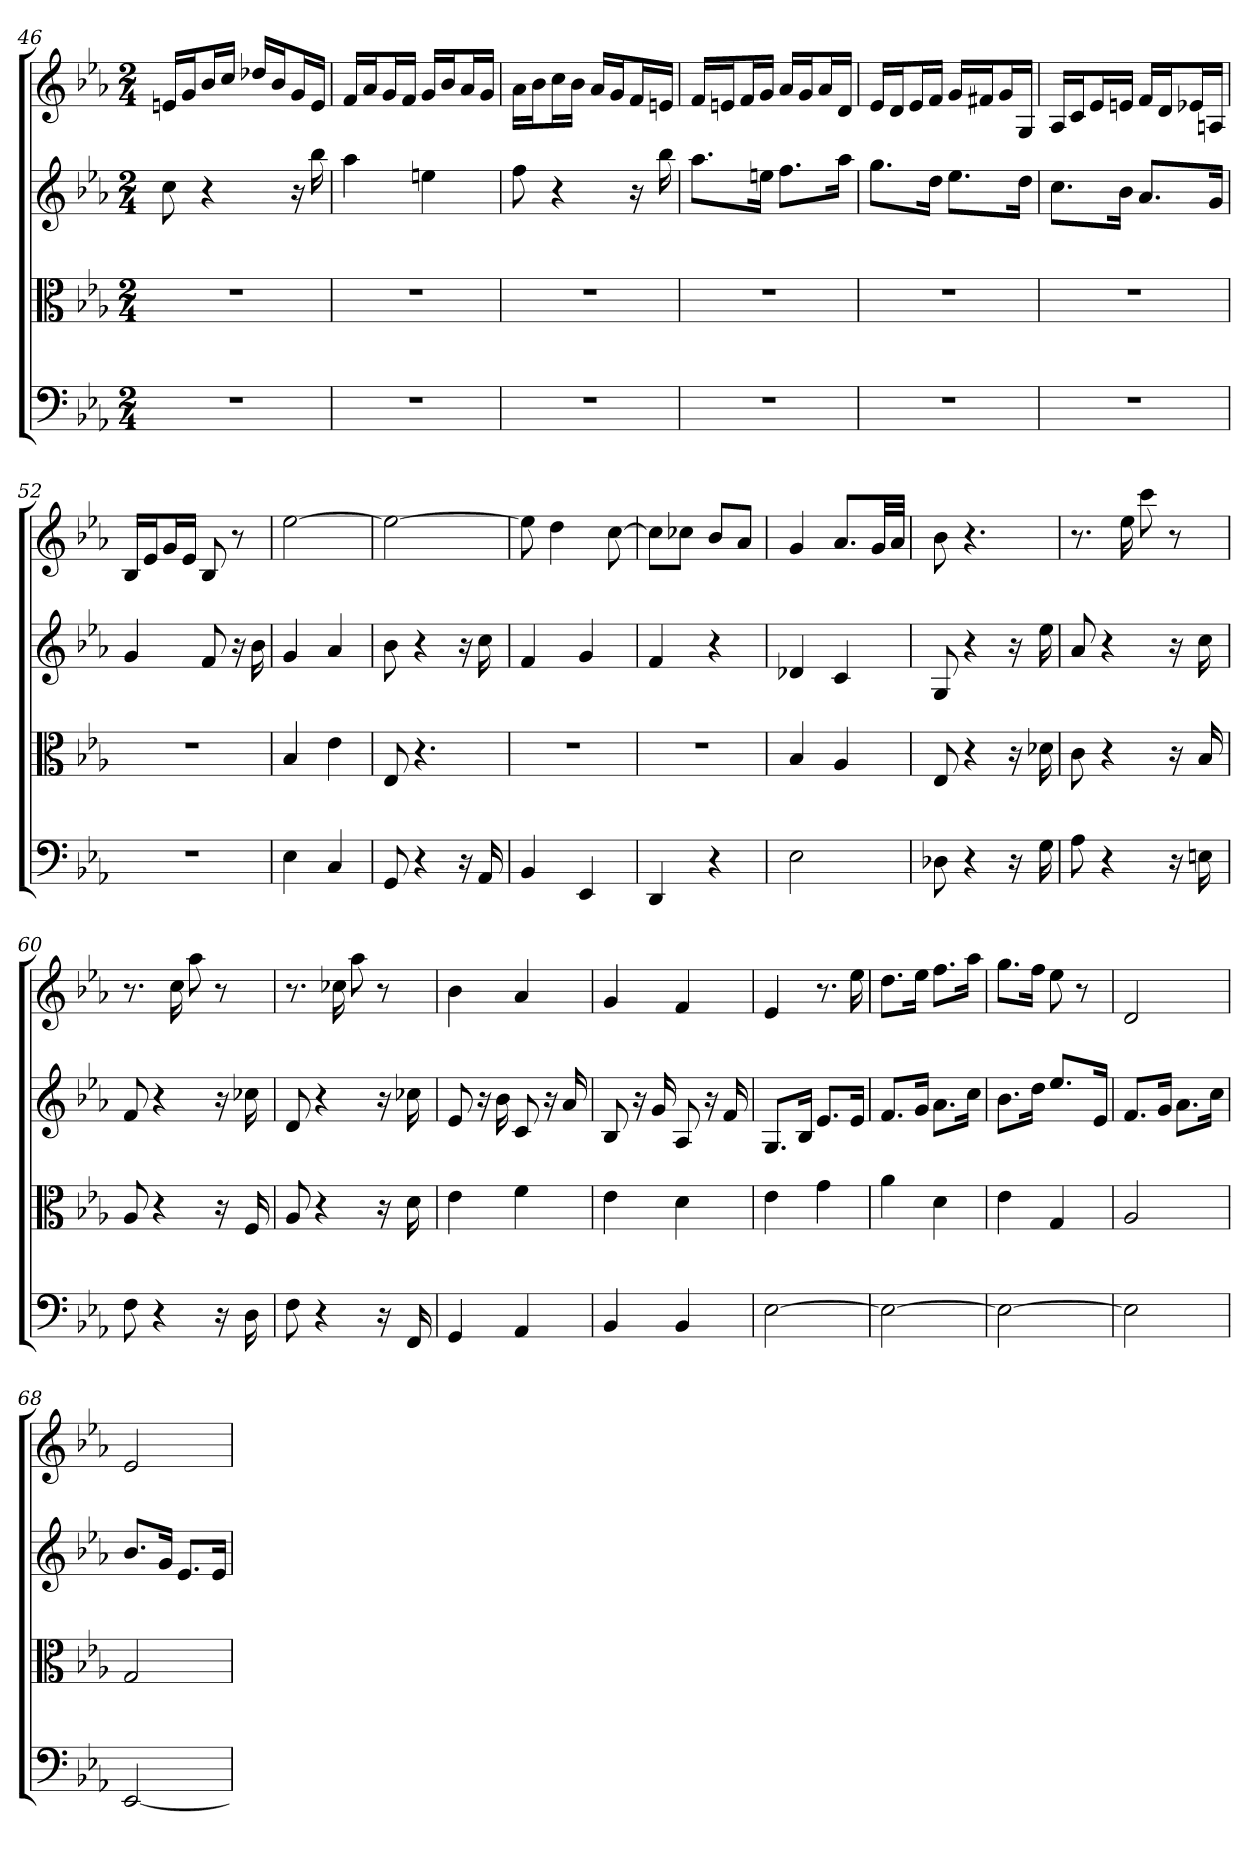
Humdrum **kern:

**kern	**kern	**kern	**kern
*part4	*part3	*part2	*part1
*staff4	*staff3	*staff2	*staff1
*clefF4	*clefC3	*	*
*k[b-e-a-]	*k[b-e-a-]	*k[b-e-a-]	*k[b-e-a-]
*E-:	*E-:	*E-:	*E-:
*M2/4	*M2/4	*M2/4	*M2/4
=46	=46	=46	=46
2r	2r	8cc	16enLL
.	.	.	16gJ
.	.	4r	16b-L
.	.	.	16ccJJ
.	.	.	16dd-XLL
.	.	.	16b-J
.	.	16r	16gL
.	.	16bb-	16eJJ
=47	=47	=47	=47
2r	2r	4aa-	16fLL
.	.	.	16a-J
.	.	.	16gL
.	.	.	16fJJ
.	.	4een	16gLL
.	.	.	16b-J
.	.	.	16a-L
.	.	.	16gJJ
=48	=48	=48	=48
2r	2r	8ff	16a-LL
.	.	.	16b-J
.	.	4r	16ccL
.	.	.	16b-JJ
.	.	.	16a-LL
.	.	.	16gJ
.	.	16r	16fL
.	.	16bb-	16enJJ
=49	=49	=49	=49
2r	2r	8.aa-L	16fLL
.	.	.	16enJ
.	.	.	16fL
.	.	16eenJk	16gJJ
.	.	8.ffL	16a-LL
.	.	.	16gJ
.	.	.	16a-L
.	.	16aa-Jk	16dJJ
=50	=50	=50	=50
2r	2r	8.ggL	16e-LL
.	.	.	16dJ
.	.	.	16e-L
.	.	16ddJk	16fJJ
.	.	8.ee-L	16gLL
.	.	.	16f#XJ
.	.	.	16gL
.	.	16ddJk	16GJJ
=51	=51	=51	=51
2r	2r	8.ccL	16A-LL
.	.	.	16cJ
.	.	.	16e-L
.	.	16b-Jk	16enJJ
.	.	8.a-L	16fLL
.	.	.	16dJ
.	.	.	16e-XL
.	.	16gJk	16AnJJ
=52	=52	=52	=52
2r	2r	4g	16B-LL
.	.	.	16e-J
.	.	.	16gL
.	.	.	16e-JJ
.	.	8f	8B-
.	.	16r	8r
.	.	16b-	.
=53	=53	=53	=53
4E-	4B-	4g	[2ee-
4C	4e-	4a-	.
=54	=54	=54	=54
8GG	8E-	8b-	2ee-_
4r	4.r	4r	.
16r	.	16r	.
16AA-	.	16cc	.
=55	=55	=55	=55
4BB-	2r	4f	8ee-]
.	.	.	4dd
4EE-	.	4g	.
.	.	.	[8cc
=56	=56	=56	=56
4DD	2r	4f	8ccL]
.	.	.	8cc-XJ
4r	.	4r	8b-L
.	.	.	8a-J
=57	=57	=57	=57
2E-	4B-	4d-X	4g
.	4A-	4c	8.a-L
.	.	.	32gLL
.	.	.	32a-JJJ
=58	=58	=58	=58
8D-X	8E-	8G	8b-
4r	4r	4r	4.r
16r	16r	16r	.
16G	16d-X	16ee-	.
=59	=59	=59	=59
8A-	8c	8a-	8.r
4r	4r	4r	.
.	.	.	16ee-
.	.	.	8ccc
16r	16r	16r	8r
16En	16B-	16cc	.
=60	=60	=60	=60
8F	8A-	8f	8.r
4r	4r	4r	.
.	.	.	16cc
.	.	.	8aa-
16r	16r	16r	8r
16D	16F	16cc-X	.
=61	=61	=61	=61
8F	8A-	8d	8.r
4r	4r	4r	.
.	.	.	16cc-X
.	.	.	8aa-
16r	16r	16r	8r
16FF	16d	16cc-X	.
=62	=62	=62	=62
4GG	4e-	8e-	4b-
.	.	16r	.
.	.	16b-	.
4AA-	4f	8c	4a-
.	.	16r	.
.	.	16a-	.
=63	=63	=63	=63
4BB-	4e-	8B-	4g
.	.	16r	.
.	.	16g	.
4BB-	4d	8A-	4f
.	.	16r	.
.	.	16f	.
=64	=64	=64	=64
[2E-	4e-	8.GL	4e-
.	.	16B-Jk	.
.	4g	8.e-L	8.r
.	.	16e-Jk	16ee-
=65	=65	=65	=65
2E-_	4a-	8.fL	8.ddL
.	.	16gJk	16ee-Jk
.	4d	8.a-L	8.ffL
.	.	16ccJk	16aa-Jk
=66	=66	=66	=66
2E-_	4e-	8.b-L	8.ggL
.	.	16ddJk	16ffJk
.	4G	8.ee-L	8ee-
.	.	.	8r
.	.	16e-Jk	.
=67	=67	=67	=67
2E-]	2A-	8.fL	2d
.	.	16gJk	.
.	.	8.a-L	.
.	.	16ccJk	.
=68	=68	=68	=68
[2EE-	2G	8.b-L	2e-
.	.	16gJk	.
.	.	8.e-L	.
.	.	16e-Jk	.
=	=	=	=
*-	*-	*-	*-
